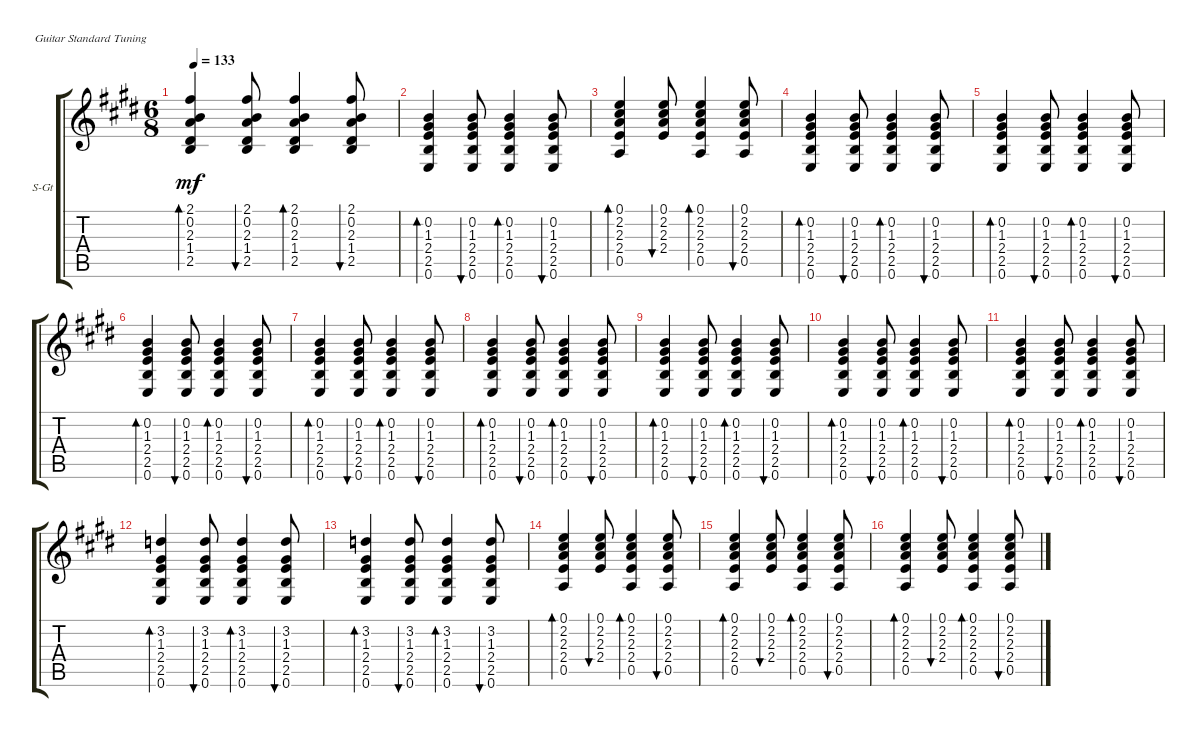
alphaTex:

\defaultSystemsLayout 4
\bracketExtendMode groupsimilarinstruments
\firstSystemTrackNameOrientation horizontal
\otherSystemsTrackNameOrientation horizontal
\track ("Guitar John" "S-Gt") {instrument acousticguitarsteel}
\staff {score tabs}
\tuning (E4 B3 G3 D3 A2 E2)
\ts (6 8)
\tempo 133
\clef g2
\ks e
(2.1 0.2 2.3 1.4 2.5).4{bd 33 dy mf} (2.1 0.2 2.3 1.4 2.5).8{bu 32} (2.1 0.2 2.3 1.4 2.5).4{bd 33} (2.1 0.2 2.3 1.4 2.5).8{bu 32} |
(0.6 2.5 2.4 1.3 0.2).4{bd 31} (0.6 2.5 2.4 1.3 0.2).8{bu 30} (0.6 2.5 2.4 1.3 0.2).4{bd 31} (0.6 2.5 2.4 1.3 0.2).8{bu 30} |
(0.5 2.4 2.3 2.2 0.1).4{bd 31} (2.4 2.3 2.2 0.1).8{bu 30} (0.5 2.4 2.3 2.2 0.1).4{bd 31} (0.5 2.4 2.3 2.2 0.1).8{bu 30} |
(0.6 2.5 2.4 1.3 0.2).4{bd 31} (0.6 2.5 2.4 1.3 0.2).8{bu 30} (0.6 2.5 2.4 1.3 0.2).4{bd 31} (0.6 2.5 2.4 1.3 0.2).8{bu 30} |
(0.6 2.5 2.4 1.3 0.2).4{bd 31} (0.6 2.5 2.4 1.3 0.2).8{bu 30} (0.6 2.5 2.4 1.3 0.2).4{bd 31} (0.6 2.5 2.4 1.3 0.2).8{bu 30} |
(0.6 2.5 2.4 1.3 0.2).4{bd 31} (0.6 2.5 2.4 1.3 0.2).8{bu 30} (0.6 2.5 2.4 1.3 0.2).4{bd 31} (0.6 2.5 2.4 1.3 0.2).8{bu 30} |
(0.6 2.5 2.4 1.3 0.2).4{bd 31} (0.6 2.5 2.4 1.3 0.2).8{bu 30} (0.6 2.5 2.4 1.3 0.2).4{bd 31} (0.6 2.5 2.4 1.3 0.2).8{bu 30} |
(0.6 2.5 2.4 1.3 0.2).4{bd 31} (0.6 2.5 2.4 1.3 0.2).8{bu 30} (0.6 2.5 2.4 1.3 0.2).4{bd 31} (0.6 2.5 2.4 1.3 0.2).8{bu 30} |
(0.6 2.5 2.4 1.3 0.2).4{bd 31} (0.6 2.5 2.4 1.3 0.2).8{bu 30} (0.6 2.5 2.4 1.3 0.2).4{bd 31} (0.6 2.5 2.4 1.3 0.2).8{bu 30} |
(0.6 2.5 2.4 1.3 0.2).4{bd 31} (0.6 2.5 2.4 1.3 0.2).8{bu 30} (0.6 2.5 2.4 1.3 0.2).4{bd 31} (0.6 2.5 2.4 1.3 0.2).8{bu 30} |
(0.6 2.5 2.4 1.3 0.2).4{bd 31} (0.6 2.5 2.4 1.3 0.2).8{bu 30} (0.6 2.5 2.4 1.3 0.2).4{bd 31} (0.6 2.5 2.4 1.3 0.2).8{bu 30} |
(0.6 2.5 2.4 1.3 3.2).4{bd 31} (0.6 2.5 2.4 1.3 3.2).8{bu 30} (0.6 2.5 2.4 1.3 3.2).4{bd 31} (0.6 2.5 2.4 1.3 3.2).8{bu 30} |
(0.6 2.5 2.4 1.3 3.2).4{bd 31} (0.6 2.5 2.4 1.3 3.2).8{bu 30} (0.6 2.5 2.4 1.3 3.2).4{bd 31} (0.6 2.5 2.4 1.3 3.2).8{bu 30} |
(0.5 2.4 2.3 2.2 0.1).4{bd 31} (2.4 2.3 2.2 0.1).8{bu 30} (0.5 2.4 2.3 2.2 0.1).4{bd 31} (0.5 2.4 2.3 2.2 0.1).8{bu 30} |
(0.5 2.4 2.3 2.2 0.1).4{bd 31} (2.4 2.3 2.2 0.1).8{bu 30} (0.5 2.4 2.3 2.2 0.1).4{bd 31} (0.5 2.4 2.3 2.2 0.1).8{bu 30} |
(0.5 2.4 2.3 2.2 0.1).4{bd 31} (2.4 2.3 2.2 0.1).8{bu 30} (0.5 2.4 2.3 2.2 0.1).4{bd 31} (0.5 2.4 2.3 2.2 0.1).8{bu 30}
